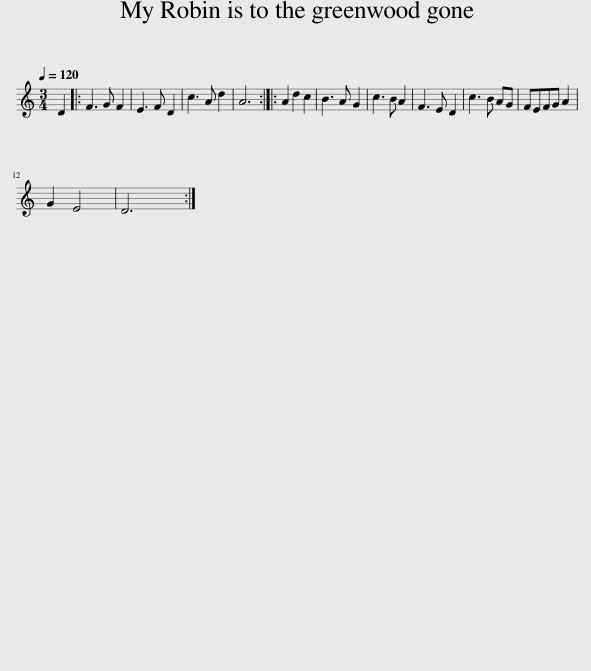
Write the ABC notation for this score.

X:1
L:1/8
Q:1/4=120
M:3/4
I:linebreak $
K:C
V:1 treble
V:1
 D2 |: F3 G F2 | E3 F D2 | c3 A d2 | A6 :: %5
 A2 d2 c2 | B3 A G2 | c3 B A2 | F3 E D2 | c3 B AG | %10
 FEFG A2 |$ G2 E4 | D6 :| %13
